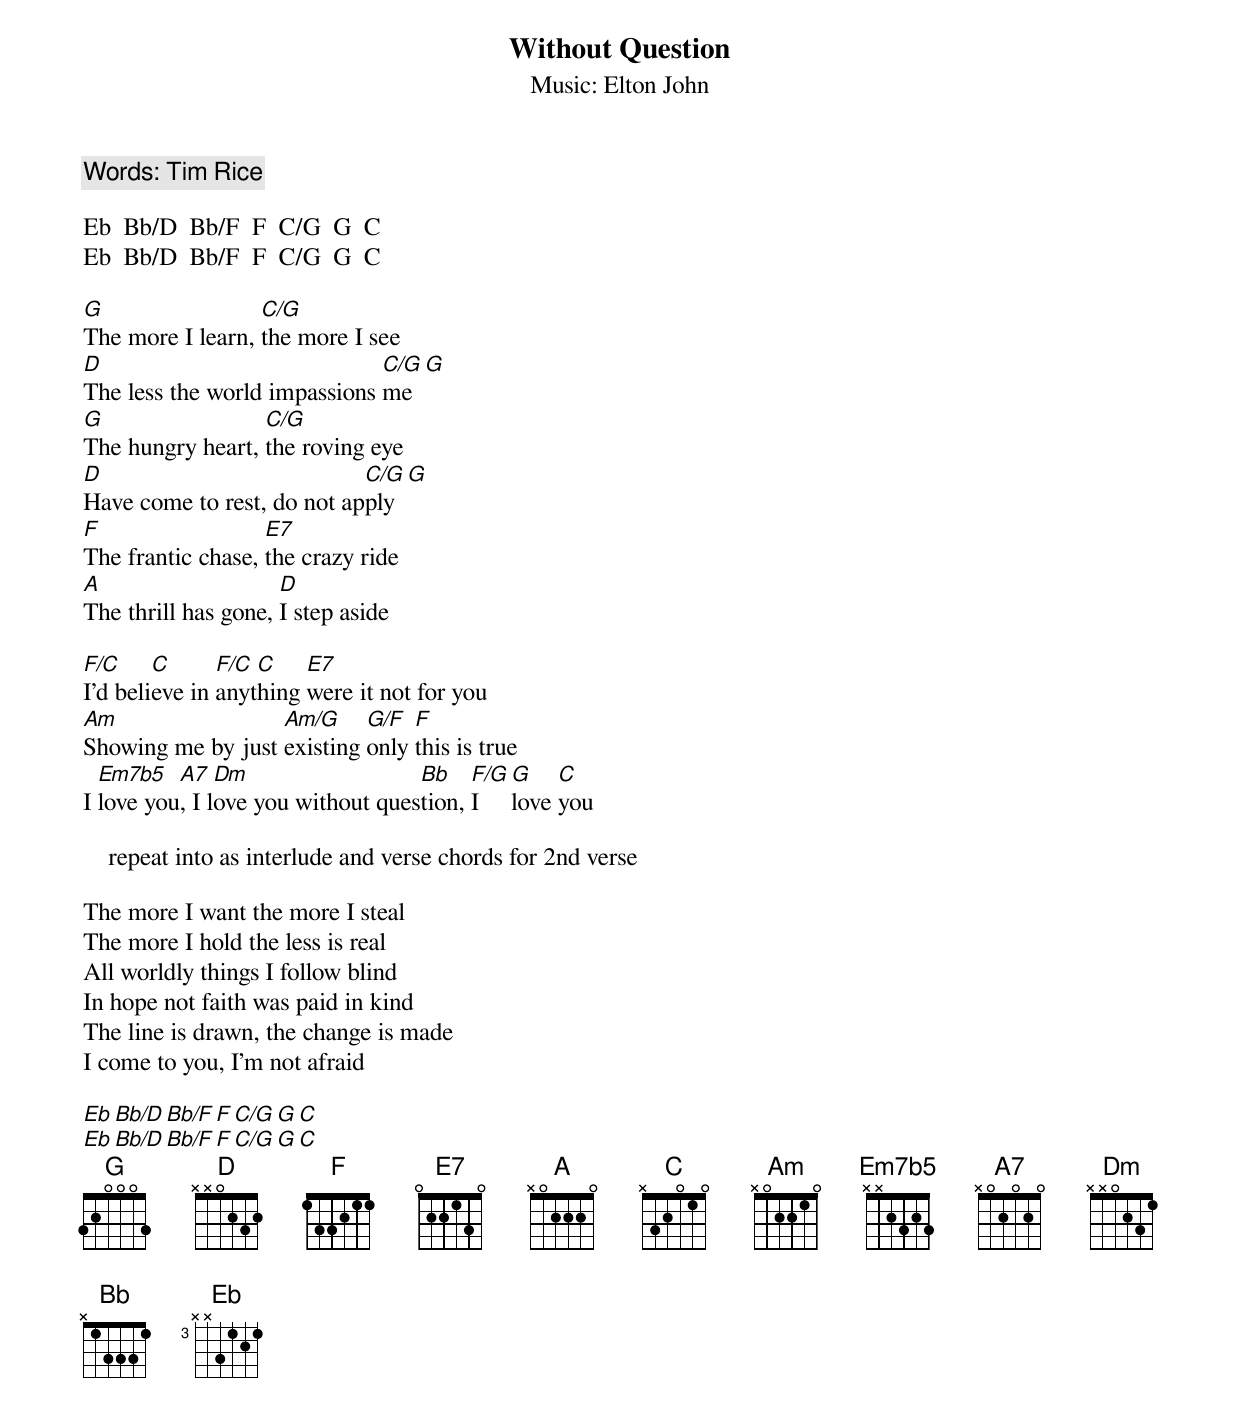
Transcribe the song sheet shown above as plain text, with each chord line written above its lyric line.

Without Question
Music: Elton John
Words: Tim Rice
Album: The Road To El Dorrado 2000

Eb  Bb/D  Bb/F  F  C/G  G  C
Eb  Bb/D  Bb/F  F  C/G  G  C

G                 C/G
The more I learn, the more I see
D                             C/G    G
The less the world impassions me
G                 C/G
The hungry heart, the roving eye
D                           C/G      G
Have come to rest, do not apply
F                  E7
The frantic chase, the crazy ride
A                    D
The thrill has gone, I step aside

F/C     C      F/C C    E7
I'd believe in anything were it not for you
Am                 Am/G     G/F  F
Showing me by just existing only this is true
  Em7b5   A7   Dm                  Bb    F/G  G    C
I love you, I love you without question, I    love you

    repeat into as interlude and verse chords for 2nd verse

The more I want the more I steal
The more I hold the less is real
All worldly things I follow blind
In hope not faith was paid in kind
The line is drawn, the change is made
I come to you, I'm not afraid

Eb  Bb/D  Bb/F  F  C/G  G  C
Eb  Bb/D  Bb/F  F  C/G  G  C
